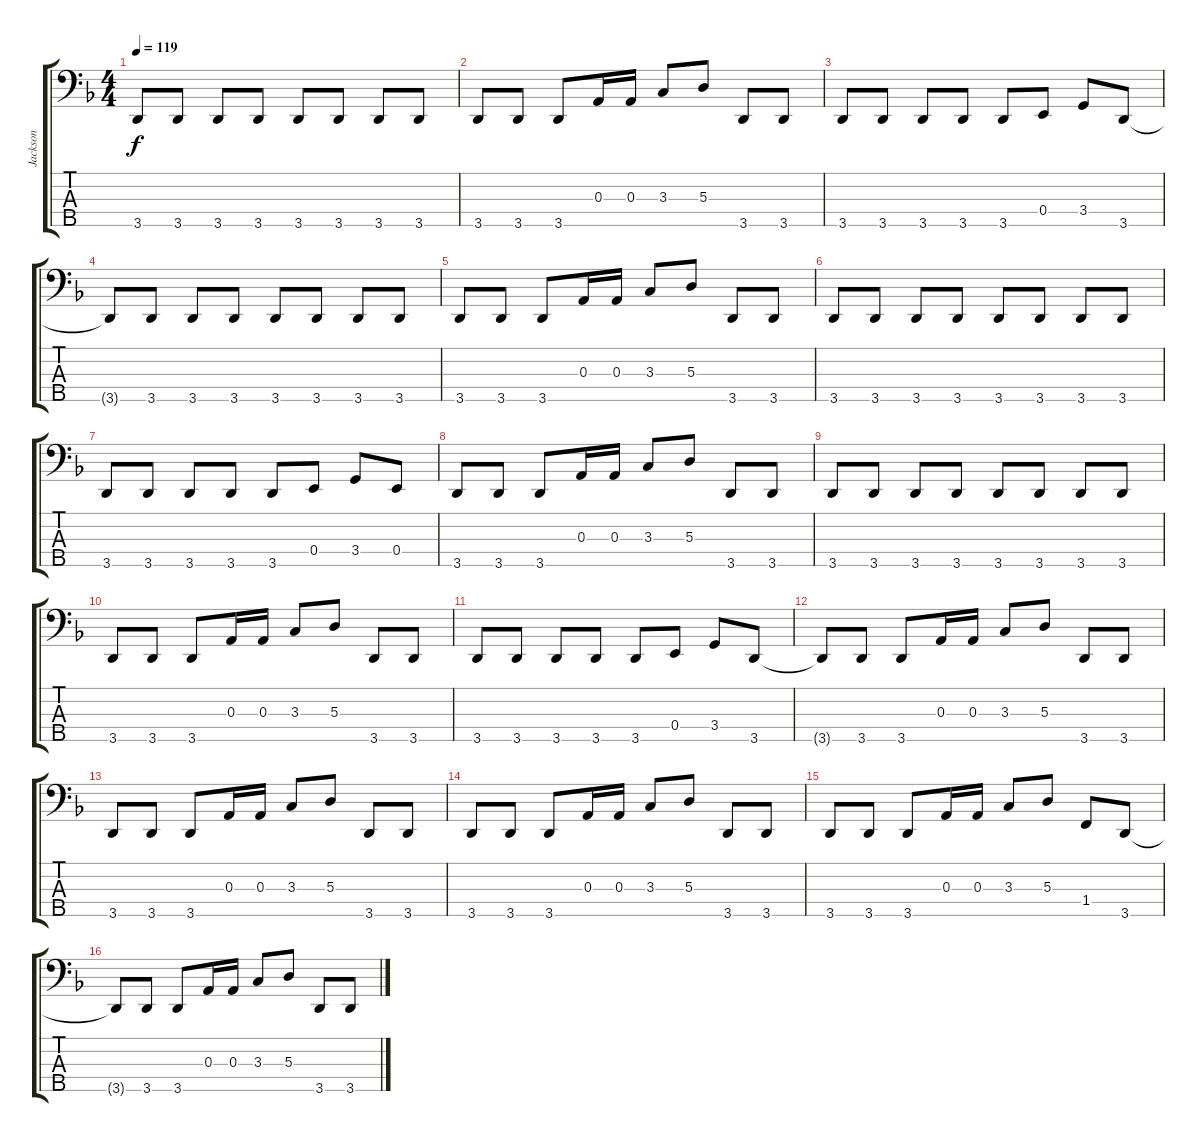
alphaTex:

\track ("Jackson" "Jackson") {instrument electricbassfinger}
\staff {score tabs}
\tuning (G2 D2 A1 E1 B0) {hide}
\ts (4 4)
\tempo 119
\clef f4
\ks dminor
3.5.8{dy f} 3.5.8 3.5.8 3.5.8 3.5.8 3.5.8 3.5.8 3.5.8 |
3.5.8 3.5.8 3.5.8 0.3.16 0.3.16 3.3.8 5.3.8 3.5.8 3.5.8 |
3.5.8 3.5.8 3.5.8 3.5.8 3.5.8 0.4.8 3.4.8 3.5.8 |
3.5{t}.8 3.5.8 3.5.8 3.5.8 3.5.8 3.5.8 3.5.8 3.5.8 |
3.5.8 3.5.8 3.5.8 0.3.16 0.3.16 3.3.8 5.3.8 3.5.8 3.5.8 |
3.5.8 3.5.8 3.5.8 3.5.8 3.5.8 3.5.8 3.5.8 3.5.8 |
3.5.8 3.5.8 3.5.8 3.5.8 3.5.8 0.4.8 3.4.8 0.4.8 |
3.5.8 3.5.8 3.5.8 0.3.16 0.3.16 3.3.8 5.3.8 3.5.8 3.5.8 |
3.5.8 3.5.8 3.5.8 3.5.8 3.5.8 3.5.8 3.5.8 3.5.8 |
3.5.8 3.5.8 3.5.8 0.3.16 0.3.16 3.3.8 5.3.8 3.5.8 3.5.8 |
3.5.8 3.5.8 3.5.8 3.5.8 3.5.8 0.4.8 3.4.8 3.5.8 |
3.5{t}.8 3.5.8 3.5.8 0.3.16 0.3.16 3.3.8 5.3.8 3.5.8 3.5.8 |
3.5.8 3.5.8 3.5.8 0.3.16 0.3.16 3.3.8 5.3.8 3.5.8 3.5.8 |
3.5.8 3.5.8 3.5.8 0.3.16 0.3.16 3.3.8 5.3.8 3.5.8 3.5.8 |
3.5.8 3.5.8 3.5.8 0.3.16 0.3.16 3.3.8 5.3.8 1.4.8 3.5.8 |
3.5{t}.8 3.5.8 3.5.8 0.3.16 0.3.16 3.3.8 5.3.8 3.5.8 3.5.8
